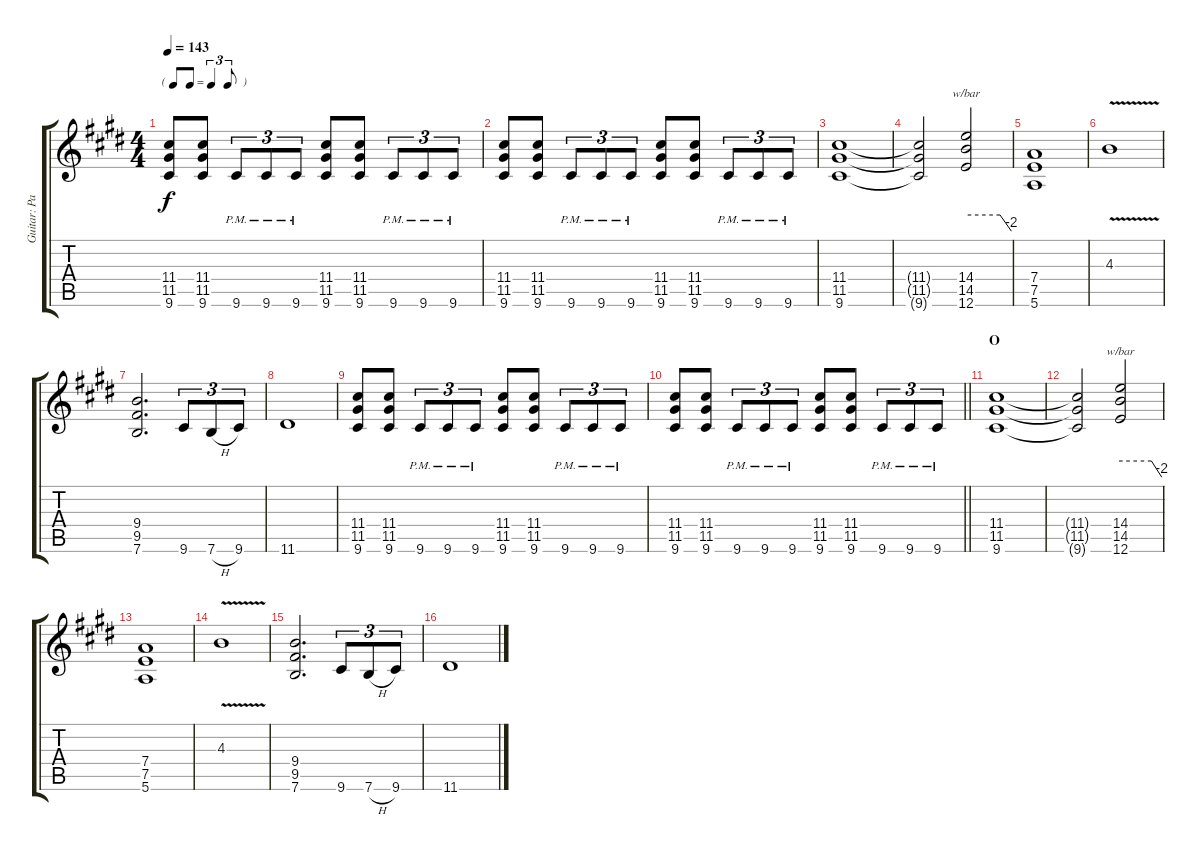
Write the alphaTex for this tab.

\track ("Guitar: Paul" "Guitar: Pa") {instrument distortionguitar}
\staff {score tabs}
\tuning (E4 B3 G3 D3 A2 E2) {hide}
\ts (4 4)
\tf triplet8th
\tempo 143
\clef g2
\ks e
(11.4 11.5 9.6).8{dy f} (11.4 11.5 9.6).8 9.6{pm}.8{tu (3 2)} 9.6{pm}.8{tu (3 2)} 9.6{pm}.8{tu (3 2)} (11.4 11.5 9.6).8 (11.4 11.5 9.6).8 9.6{pm}.8{tu (3 2)} 9.6{pm}.8{tu (3 2)} 9.6{pm}.8{tu (3 2)} |
(11.4 11.5 9.6).8 (11.4 11.5 9.6).8 9.6{pm}.8{tu (3 2)} 9.6{pm}.8{tu (3 2)} 9.6{pm}.8{tu (3 2)} (11.4 11.5 9.6).8 (11.4 11.5 9.6).8 9.6{pm}.8{tu (3 2)} 9.6{pm}.8{tu (3 2)} 9.6{pm}.8{tu (3 2)} |
(11.4 11.5 9.6).1 |
(11.4{t} 11.5{t} 9.6{t}).2 (14.4 14.5 12.6).2{tbe (custom default 0 0 45 0 60 -8)} |
(7.4 7.5 5.6).1 |
4.3{v}.1 |
(9.4 9.5 7.6).2{d} 9.6.8{tu (3 2)} 7.6{h}.8{tu (3 2)} 9.6.8{tu (3 2)} |
11.6.1 |
(11.4 11.5 9.6).8 (11.4 11.5 9.6).8 9.6{pm}.8{tu (3 2)} 9.6{pm}.8{tu (3 2)} 9.6{pm}.8{tu (3 2)} (11.4 11.5 9.6).8 (11.4 11.5 9.6).8 9.6{pm}.8{tu (3 2)} 9.6{pm}.8{tu (3 2)} 9.6{pm}.8{tu (3 2)} |
\barLineRight lightlight
(11.4 11.5 9.6).8 (11.4 11.5 9.6).8 9.6{pm}.8{tu (3 2)} 9.6{pm}.8{tu (3 2)} 9.6{pm}.8{tu (3 2)} (11.4 11.5 9.6).8 (11.4 11.5 9.6).8 9.6{pm}.8{tu (3 2)} 9.6{pm}.8{tu (3 2)} 9.6{pm}.8{tu (3 2)} |
\section ("" "O")
(11.4 11.5 9.6).1 |
(11.4{t} 11.5{t} 9.6{t}).2 (14.4 14.5 12.6).2{tbe (custom default 0 0 45 0 60 -8)} |
(7.4 7.5 5.6).1 |
4.3{v}.1 |
(9.4 9.5 7.6).2{d} 9.6.8{tu (3 2)} 7.6{h}.8{tu (3 2)} 9.6.8{tu (3 2)} |
11.6.1
